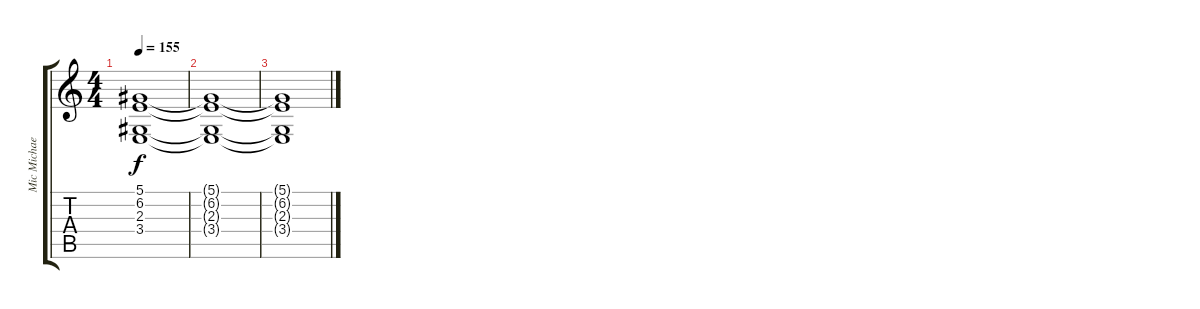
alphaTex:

\track ("Mic Michaeli" "Mic Michae") {instrument synthstrings1}
\staff {score tabs}
\tuning (Eb4 Bb3 Gb3 Db3 Ab2 Eb2) {hide}
\ts (4 4)
\tempo 155
\clef g2
\ks c
(5.1 6.2 2.3 3.4).1{dy f} |
(5.1{t} 6.2{t} 2.3{t} 3.4{t}).1 |
(5.1{t} 6.2{t} 2.3{t} 3.4{t}).1
